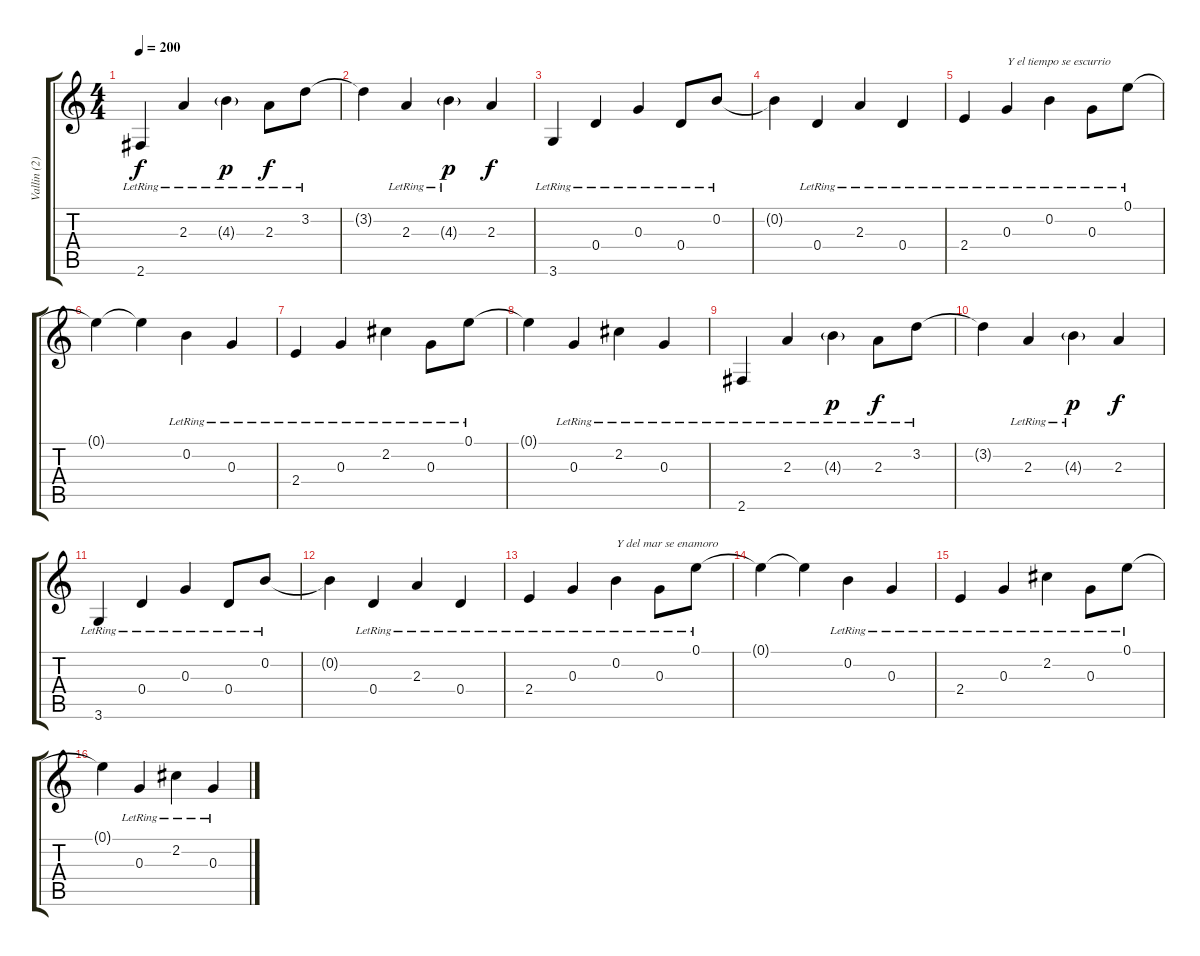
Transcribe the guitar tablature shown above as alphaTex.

\track ("Vallin (2)" "Vallin (2)") {instrument acousticguitarsteel}
\staff {score tabs}
\tuning (E4 B3 G3 D3 A2 E2) {hide}
\ts (4 4)
\tempo 200
\clef g2
\ks c
2.6{lr}.4{dy f} 2.3{lr}.4 4.3{g lr}.4{dy p} 2.3{lr}.8{dy f} 3.2{lr}.8 |
3.2{t}.4 2.3{lr}.4 4.3{g lr}.4{dy p} 2.3.4{dy f} |
3.6{lr}.4 0.4{lr}.4 0.3{lr}.4 0.4{lr}.8 0.2{lr}.8 |
0.2{t}.4 0.4{lr}.4 2.3{lr}.4 0.4{lr}.4 |
2.4{lr}.4 0.3{lr}.4{txt "Y el tiempo se escurrio"} 0.2{lr}.4 0.3{lr}.8 0.1{lr}.8 |
0.1{t}.4 0.1{t}.4 0.2{lr}.4 0.3{lr}.4 |
2.4{lr}.4 0.3{lr}.4 2.2{lr}.4 0.3{lr}.8 0.1{lr}.8 |
0.1{t}.4 0.3{lr}.4 2.2{lr}.4 0.3{lr}.4 |
2.6{lr}.4 2.3{lr}.4 4.3{g lr}.4{dy p} 2.3{lr}.8{dy f} 3.2{lr}.8 |
3.2{t}.4 2.3{lr}.4 4.3{g lr}.4{dy p} 2.3.4{dy f} |
3.6{lr}.4 0.4{lr}.4 0.3{lr}.4 0.4{lr}.8 0.2{lr}.8 |
0.2{t}.4 0.4{lr}.4 2.3{lr}.4 0.4{lr}.4 |
2.4{lr}.4 0.3{lr}.4 0.2{lr}.4{txt "Y del mar se enamoro"} 0.3{lr}.8 0.1{lr}.8 |
0.1{t}.4 0.1{t}.4 0.2{lr}.4 0.3{lr}.4 |
2.4{lr}.4 0.3{lr}.4 2.2{lr}.4 0.3{lr}.8 0.1{lr}.8 |
0.1{t}.4 0.3{lr}.4 2.2{lr}.4 0.3{lr}.4
